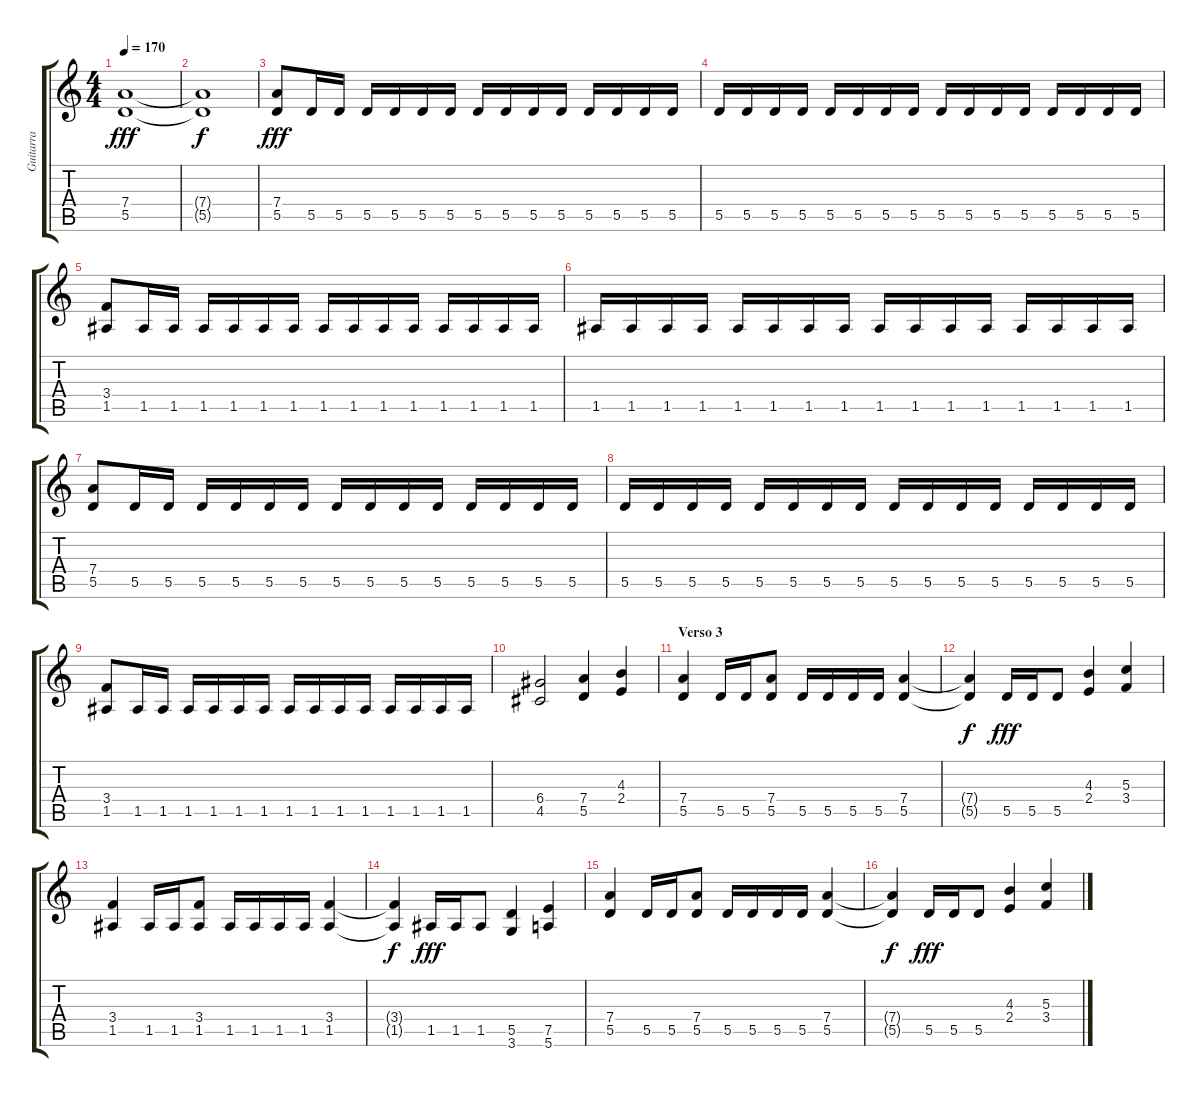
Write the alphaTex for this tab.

\track ("Guitarra" "Guitarra") {instrument distortionguitar}
\staff {score tabs}
\tuning (E4 B3 G3 D3 A2 E2) {hide}
\ts (4 4)
\tempo 170
\clef g2
\ks c
(7.4 5.5).1{dy fff} |
(7.4{t} 5.5{t}).1{dy f} |
(7.4 5.5).8{dy fff} 5.5.16 5.5.16 5.5.16 5.5.16 5.5.16 5.5.16 5.5.16 5.5.16 5.5.16 5.5.16 5.5.16 5.5.16 5.5.16 5.5.16 |
5.5.16 5.5.16 5.5.16 5.5.16 5.5.16 5.5.16 5.5.16 5.5.16 5.5.16 5.5.16 5.5.16 5.5.16 5.5.16 5.5.16 5.5.16 5.5.16 |
(3.4 1.5).8 1.5.16 1.5.16 1.5.16 1.5.16 1.5.16 1.5.16 1.5.16 1.5.16 1.5.16 1.5.16 1.5.16 1.5.16 1.5.16 1.5.16 |
1.5.16 1.5.16 1.5.16 1.5.16 1.5.16 1.5.16 1.5.16 1.5.16 1.5.16 1.5.16 1.5.16 1.5.16 1.5.16 1.5.16 1.5.16 1.5.16 |
(7.4 5.5).8 5.5.16 5.5.16 5.5.16 5.5.16 5.5.16 5.5.16 5.5.16 5.5.16 5.5.16 5.5.16 5.5.16 5.5.16 5.5.16 5.5.16 |
5.5.16 5.5.16 5.5.16 5.5.16 5.5.16 5.5.16 5.5.16 5.5.16 5.5.16 5.5.16 5.5.16 5.5.16 5.5.16 5.5.16 5.5.16 5.5.16 |
(3.4 1.5).8 1.5.16 1.5.16 1.5.16 1.5.16 1.5.16 1.5.16 1.5.16 1.5.16 1.5.16 1.5.16 1.5.16 1.5.16 1.5.16 1.5.16 |
(6.4 4.5).2 (7.4 5.5).4 (4.3 2.4).4 |
\section ("" "Verso 3")
(7.4 5.5).4 5.5.16 5.5.16 (7.4 5.5).8 5.5.16 5.5.16 5.5.16 5.5.16 (7.4 5.5).4 |
(7.4{t} 5.5{t}).4{dy f} 5.5.16{dy fff} 5.5.16 5.5.8 (4.3 2.4).4 (5.3 3.4).4 |
(3.4 1.5).4 1.5.16 1.5.16 (3.4 1.5).8 1.5.16 1.5.16 1.5.16 1.5.16 (3.4 1.5).4 |
(3.4{t} 1.5{t}).4{dy f} 1.5.16{dy fff} 1.5.16 1.5.8 (5.5 3.6).4 (7.5 5.6).4 |
(7.4 5.5).4 5.5.16 5.5.16 (7.4 5.5).8 5.5.16 5.5.16 5.5.16 5.5.16 (7.4 5.5).4 |
(7.4{t} 5.5{t}).4{dy f} 5.5.16{dy fff} 5.5.16 5.5.8 (4.3 2.4).4 (5.3 3.4).4
